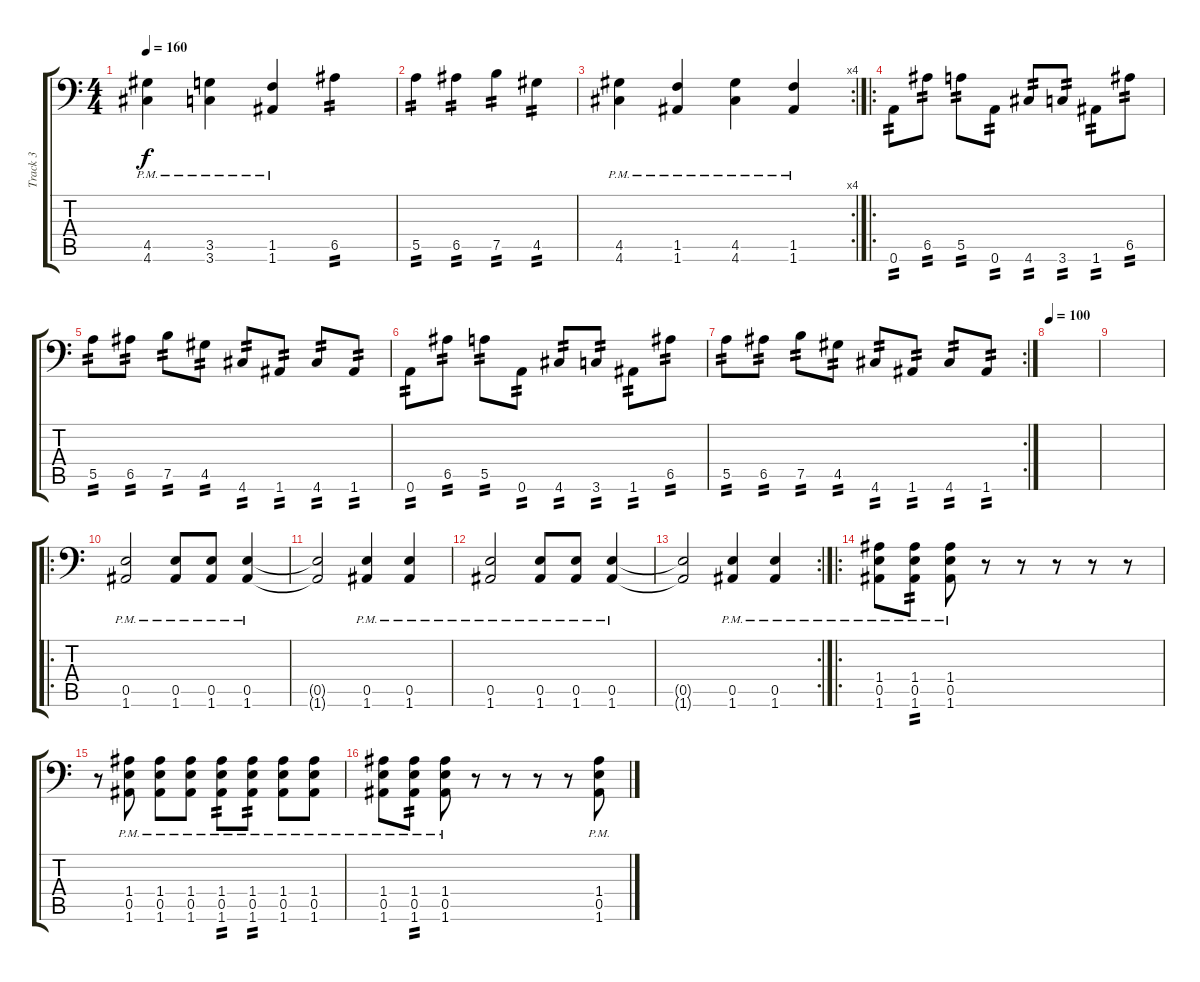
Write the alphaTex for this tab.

\track ("Track 3" "Track 3") {instrument overdrivenguitar}
\staff {score tabs}
\tuning (B3 Gb3 D3 A2 E2 A1) {hide}
\ts (4 4)
\tempo 160
\clef f4
\ks c
(4.5{pm} 4.6{pm}).4{dy f} (3.5{pm} 3.6{pm}).4 (1.5{pm} 1.6{pm}).4 6.5.4{tp 2} |
5.5.4{tp 2} 6.5.4{tp 2} 7.5.4{tp 2} 4.5.4{tp 2} |
\rc 4
(4.5{pm} 4.6{pm}).4 (1.5{pm} 1.6{pm}).4 (4.5{pm} 4.6{pm}).4 (1.5{pm} 1.6{pm}).4 |
\ro
0.6.8{tp 2} 6.5.8{tp 2} 5.5.8{tp 2} 0.6.8{tp 2} 4.6.8{tp 2} 3.6.8{tp 2} 1.6.8{tp 2} 6.5.8{tp 2} |
5.5.8{tp 2} 6.5.8{tp 2} 7.5.8{tp 2} 4.5.8{tp 2} 4.6.8{tp 2} 1.6.8{tp 2} 4.6.8{tp 2} 1.6.8{tp 2} |
0.6.8{tp 2} 6.5.8{tp 2} 5.5.8{tp 2} 0.6.8{tp 2} 4.6.8{tp 2} 3.6.8{tp 2} 1.6.8{tp 2} 6.5.8{tp 2} |
\rc 2
5.5.8{tp 2} 6.5.8{tp 2} 7.5.8{tp 2} 4.5.8{tp 2} 4.6.8{tp 2} 1.6.8{tp 2} 4.6.8{tp 2} 1.6.8{tp 2} |
\tempo 100
|
|
\ro
(0.5{pm} 1.6{pm}).2 (0.5{pm} 1.6{pm}).8 (0.5{pm} 1.6{pm}).8 (0.5{pm} 1.6{pm}).4 |
(0.5{t} 1.6{t}).2 (0.5{pm} 1.6{pm}).4 (0.5{pm} 1.6{pm}).4 |
(0.5{pm} 1.6{pm}).2 (0.5{pm} 1.6{pm}).8 (0.5{pm} 1.6{pm}).8 (0.5{pm} 1.6{pm}).4 |
\rc 2
(0.5{t} 1.6{t}).2 (0.5{pm} 1.6{pm}).4 (0.5{pm} 1.6{pm}).4 |
\ro
(1.4{pm} 0.5{pm} 1.6{pm}).8 (1.4{pm} 0.5{pm} 1.6{pm}).8{tp 2} (1.4{pm} 0.5{pm} 1.6{pm}).8 r.8 r.8 r.8 r.8 r.8 |
r.8 (1.4{pm} 0.5{pm} 1.6{pm}).8 (1.4{pm} 0.5{pm} 1.6{pm}).8 (1.4{pm} 0.5{pm} 1.6{pm}).8 (1.4{pm} 0.5{pm} 1.6{pm}).8{tp 2} (1.4{pm} 0.5{pm} 1.6{pm}).8{tp 2} (1.4{pm} 0.5{pm} 1.6{pm}).8 (1.4{pm} 0.5{pm} 1.6{pm}).8 |
(1.4{pm} 0.5{pm} 1.6{pm}).8 (1.4{pm} 0.5{pm} 1.6{pm}).8{tp 2} (1.4{pm} 0.5{pm} 1.6{pm}).8 r.8 r.8 r.8 r.8 (1.4{pm} 0.5{pm} 1.6{pm}).8
